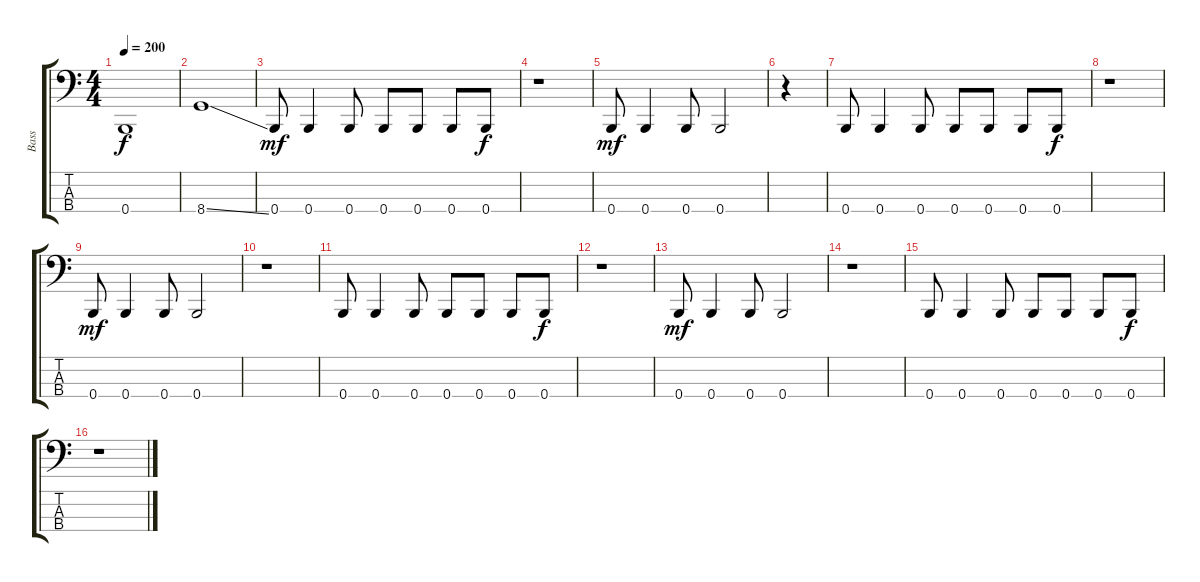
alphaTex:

\track ("Bass" "Bass") {instrument electricbassfinger}
\staff {score tabs}
\tuning (E2 B1 Gb1 B0) {hide}
\ts (4 4)
\tempo 200
\clef f4
\ks c
0.4{t}.1{dy f} |
8.4{ss}.1 |
0.4.8{dy mf} 0.4.4 0.4.8 0.4.8 0.4.8 0.4.8 0.4.8{dy f} |
r.1 |
0.4.8{dy mf} 0.4.4 0.4.8 0.4.2 |
r.4 |
0.4.8 0.4.4 0.4.8 0.4.8 0.4.8 0.4.8 0.4.8{dy f} |
r.1 |
0.4.8{dy mf} 0.4.4 0.4.8 0.4.2 |
r.1 |
0.4.8 0.4.4 0.4.8 0.4.8 0.4.8 0.4.8 0.4.8{dy f} |
r.1 |
0.4.8{dy mf} 0.4.4 0.4.8 0.4.2 |
r.1 |
0.4.8 0.4.4 0.4.8 0.4.8 0.4.8 0.4.8 0.4.8{dy f} |
r.1
